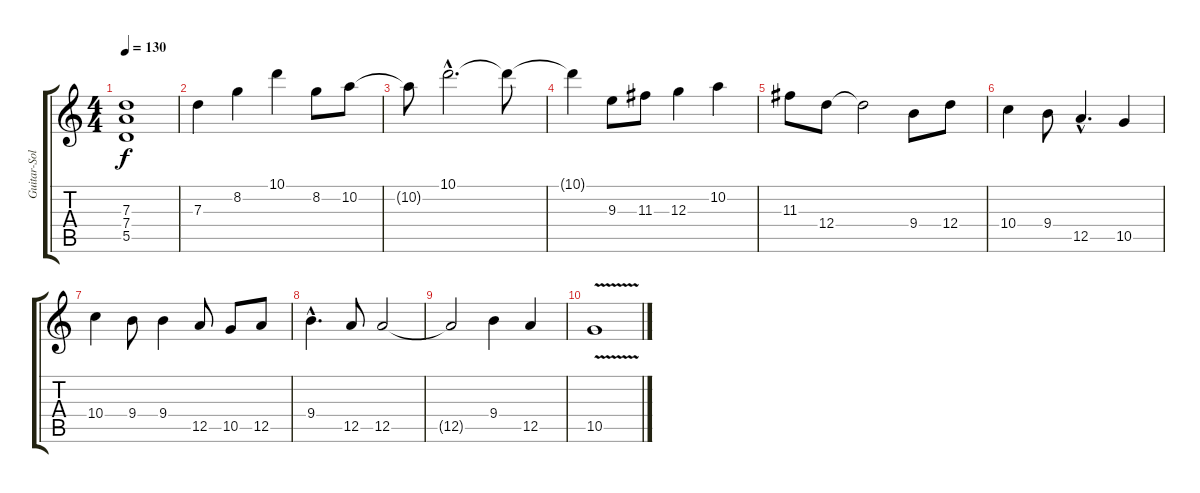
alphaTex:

\track ("Guitar-Solo" "Guitar-Sol") {instrument overdrivenguitar}
\staff {score tabs}
\tuning (E4 B3 G3 D3 A2 E2) {hide}
\ts (4 4)
\tempo 130
\clef g2
\ks c
(7.3 7.4 5.5).1{dy f} |
7.3.4 8.2.4 10.1.4 8.2.8 10.2.8 |
10.2{t}.8 10.1{hac}.2{d} 10.1{t}.8 |
10.1{t}.4 9.3.8 11.3.8 12.3.4 10.2.4 |
11.3.8 12.4.8 12.4{t}.2 9.4.8 12.4.8 |
10.4.4 9.4.8 12.5{hac}.4{d} 10.5.4 |
10.4.4 9.4.8 9.4.4 12.5.8 10.5.8 12.5.8 |
9.4{hac}.4{d} 12.5.8 12.5.2 |
12.5{t}.2 9.4.4 12.5.4 |
10.5{v}.1
